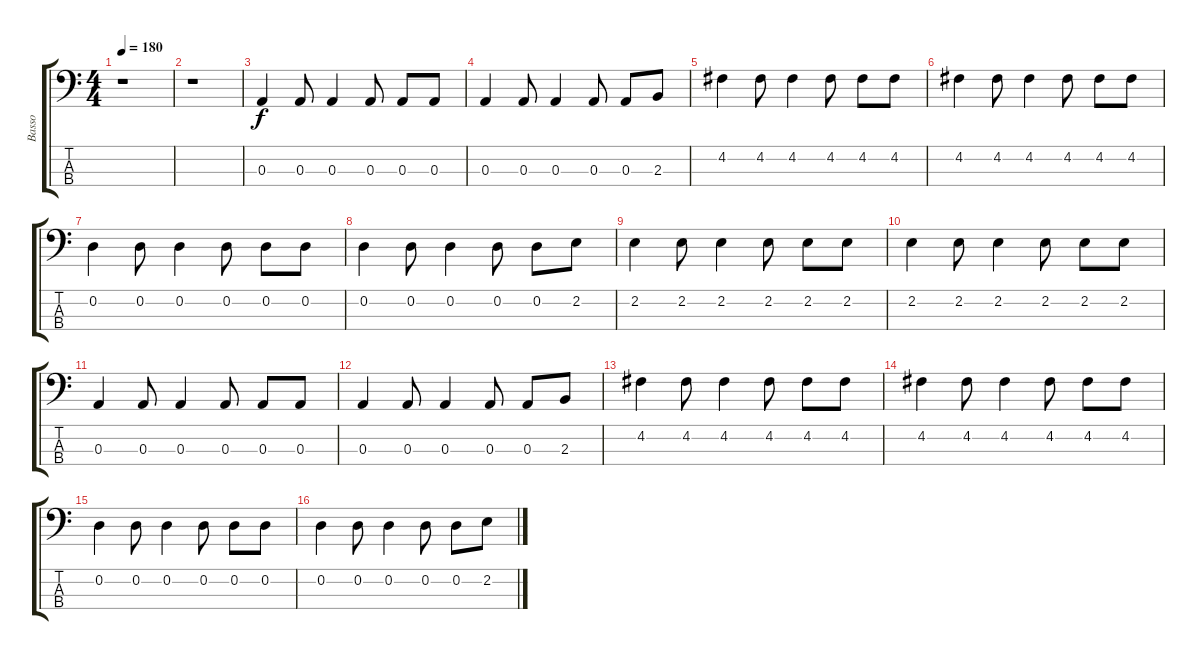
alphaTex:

\track ("Basso" "Basso") {instrument electricbasspick}
\staff {score tabs}
\tuning (G2 D2 A1 E1) {hide}
\ts (4 4)
\tempo 180
\clef f4
\ks c
r.1{dy f} |
r.1 |
0.3.4 0.3.8 0.3.4 0.3.8 0.3.8 0.3.8 |
0.3.4 0.3.8 0.3.4 0.3.8 0.3.8 2.3.8 |
4.2.4 4.2.8 4.2.4 4.2.8 4.2.8 4.2.8 |
4.2.4 4.2.8 4.2.4 4.2.8 4.2.8 4.2.8 |
0.2.4 0.2.8 0.2.4 0.2.8 0.2.8 0.2.8 |
0.2.4 0.2.8 0.2.4 0.2.8 0.2.8 2.2.8 |
2.2.4 2.2.8 2.2.4 2.2.8 2.2.8 2.2.8 |
2.2.4 2.2.8 2.2.4 2.2.8 2.2.8 2.2.8 |
0.3.4 0.3.8 0.3.4 0.3.8 0.3.8 0.3.8 |
0.3.4 0.3.8 0.3.4 0.3.8 0.3.8 2.3.8 |
4.2.4 4.2.8 4.2.4 4.2.8 4.2.8 4.2.8 |
4.2.4 4.2.8 4.2.4 4.2.8 4.2.8 4.2.8 |
0.2.4 0.2.8 0.2.4 0.2.8 0.2.8 0.2.8 |
0.2.4 0.2.8 0.2.4 0.2.8 0.2.8 2.2.8
